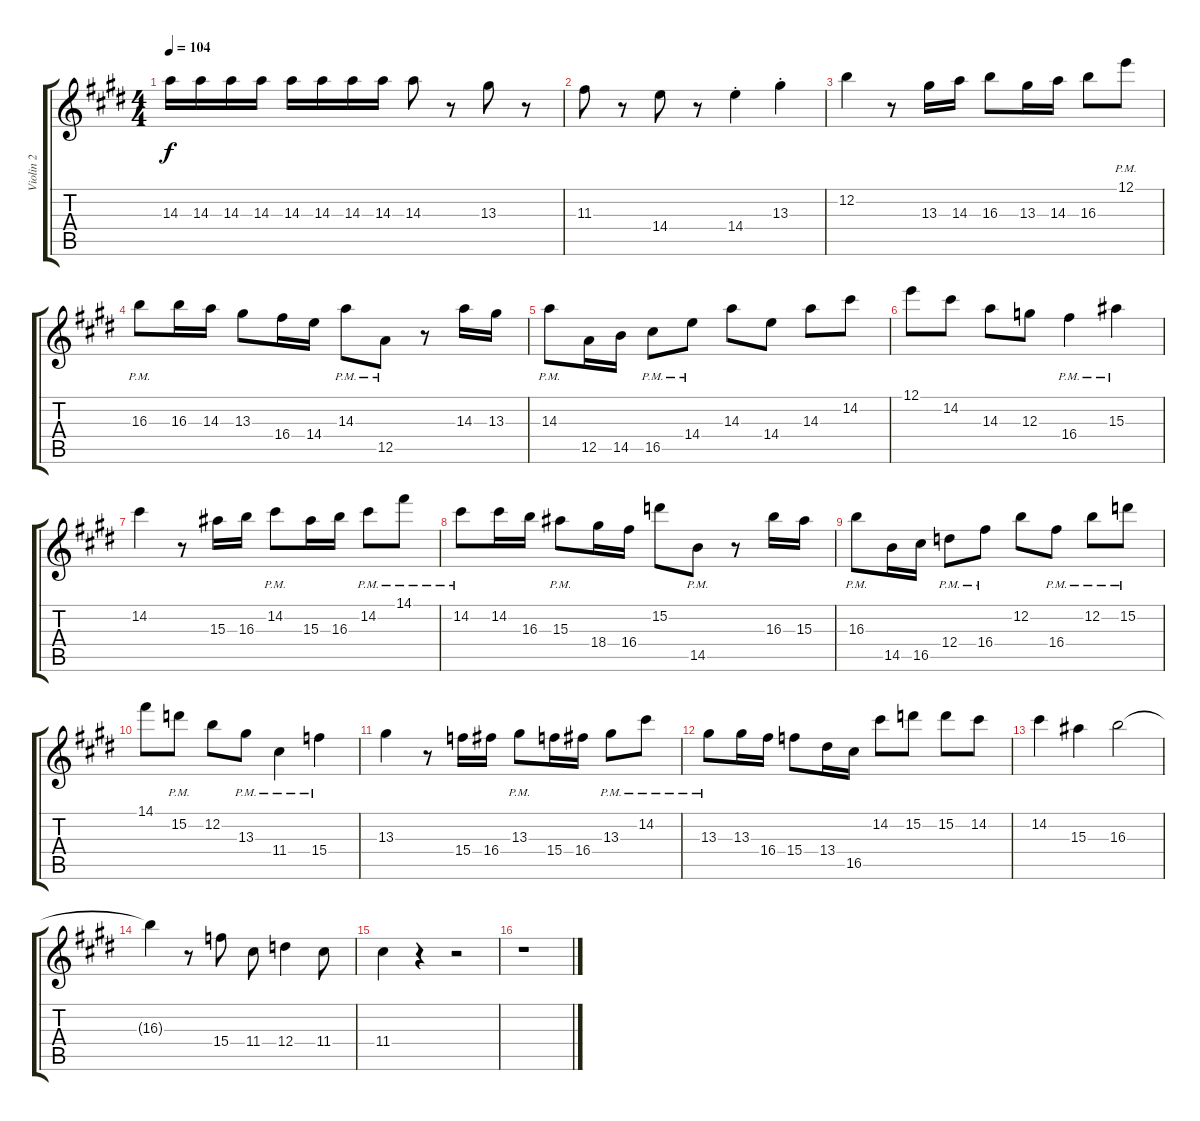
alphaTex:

\track ("Violin 2" "Violin 2") {instrument overdrivenguitar}
\staff {score tabs}
\tuning (E4 B3 G3 D3 A2 E2) {hide}
\ts (4 4)
\tempo 104
\clef g2
\ks e
14.3.16{dy f} 14.3.16 14.3.16 14.3.16 14.3.16 14.3.16 14.3.16 14.3.16 14.3.8 r.8 13.3.8 r.8 |
11.3.8 r.8 14.4.8 r.8 14.4{st}.4 13.3{st}.4 |
12.2.4 r.8 13.3.16 14.3.16 16.3.8 13.3.16 14.3.16 16.3.8 12.1{pm}.8 |
16.3{pm}.8 16.3.16 14.3.16 13.3.8 16.4.16 14.4.16 14.3{pm}.8 12.5{pm}.8 r.8 14.3.16 13.3.16 |
14.3{pm}.8 12.5.16 14.5.16 16.5{pm}.8 14.4{pm}.8 14.3.8 14.4.8 14.3.8 14.2.8 |
12.1.8 14.2.8 14.3.8 12.3.8 16.4{pm}.4 15.3{pm}.4 |
14.2.4 r.8 15.3.16 16.3.16 14.2{pm}.8 15.3.16 16.3.16 14.2{pm}.8 14.1{pm}.8 |
14.2{pm}.8 14.2.16 16.3.16 15.3{pm}.8 18.4.16 16.4.16 15.2.8 14.5{pm}.8 r.8 16.3.16 15.3.16 |
16.3{pm}.8 14.5.16 16.5.16 12.4{pm}.8 16.4{pm}.8 12.2.8 16.4{pm}.8 12.2{pm}.8 15.2{pm}.8 |
14.1.8 15.2{pm}.8 12.2.8 13.3{pm}.8 11.4{pm}.4 15.4{pm}.4 |
13.3.4 r.8 15.4.16 16.4.16 13.3{pm}.8 15.4.16 16.4.16 13.3{pm}.8 14.2{pm}.8 |
13.3{pm}.8 13.3.16 16.4.16 15.4.8 13.4.16 16.5.16 14.2.8 15.2.8 15.2.8 14.2.8 |
14.2.4 15.3.4 16.3.2 |
16.3{t}.4 r.8 15.4.8 11.4.8 12.4.4 11.4.8 |
11.4.4 r.4 r.2 |
r.1
